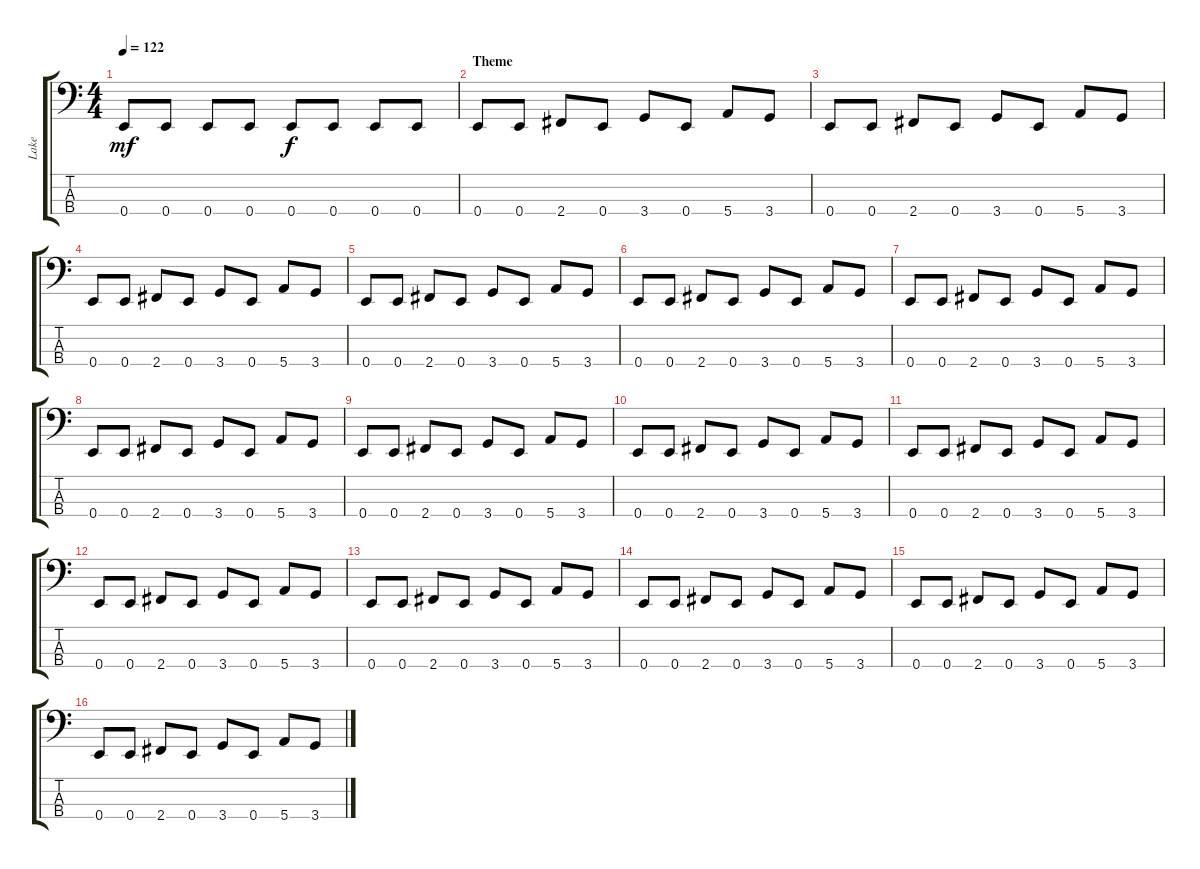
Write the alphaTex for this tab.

\track ("Lake" "Lake") {instrument fretlessbass}
\staff {score tabs}
\tuning (G2 D2 A1 E1) {hide}
\ts (4 4)
\tempo 122
\clef f4
\ks c
0.4.8{dy mf} 0.4.8 0.4.8 0.4.8 0.4.8{dy f} 0.4.8 0.4.8 0.4.8 |
\section ("" "Theme")
0.4.8 0.4.8 2.4.8 0.4.8 3.4.8 0.4.8 5.4.8 3.4.8 |
0.4.8 0.4.8 2.4.8 0.4.8 3.4.8 0.4.8 5.4.8 3.4.8 |
0.4.8 0.4.8 2.4.8 0.4.8 3.4.8 0.4.8 5.4.8 3.4.8 |
0.4.8 0.4.8 2.4.8 0.4.8 3.4.8 0.4.8 5.4.8 3.4.8 |
0.4.8 0.4.8 2.4.8 0.4.8 3.4.8 0.4.8 5.4.8 3.4.8 |
0.4.8 0.4.8 2.4.8 0.4.8 3.4.8 0.4.8 5.4.8 3.4.8 |
0.4.8 0.4.8 2.4.8 0.4.8 3.4.8 0.4.8 5.4.8 3.4.8 |
0.4.8 0.4.8 2.4.8 0.4.8 3.4.8 0.4.8 5.4.8 3.4.8 |
0.4.8 0.4.8 2.4.8 0.4.8 3.4.8 0.4.8 5.4.8 3.4.8 |
0.4.8 0.4.8 2.4.8 0.4.8 3.4.8 0.4.8 5.4.8 3.4.8 |
0.4.8 0.4.8 2.4.8 0.4.8 3.4.8 0.4.8 5.4.8 3.4.8 |
0.4.8 0.4.8 2.4.8 0.4.8 3.4.8 0.4.8 5.4.8 3.4.8 |
0.4.8 0.4.8 2.4.8 0.4.8 3.4.8 0.4.8 5.4.8 3.4.8 |
0.4.8 0.4.8 2.4.8 0.4.8 3.4.8 0.4.8 5.4.8 3.4.8 |
0.4.8 0.4.8 2.4.8 0.4.8 3.4.8 0.4.8 5.4.8 3.4.8
